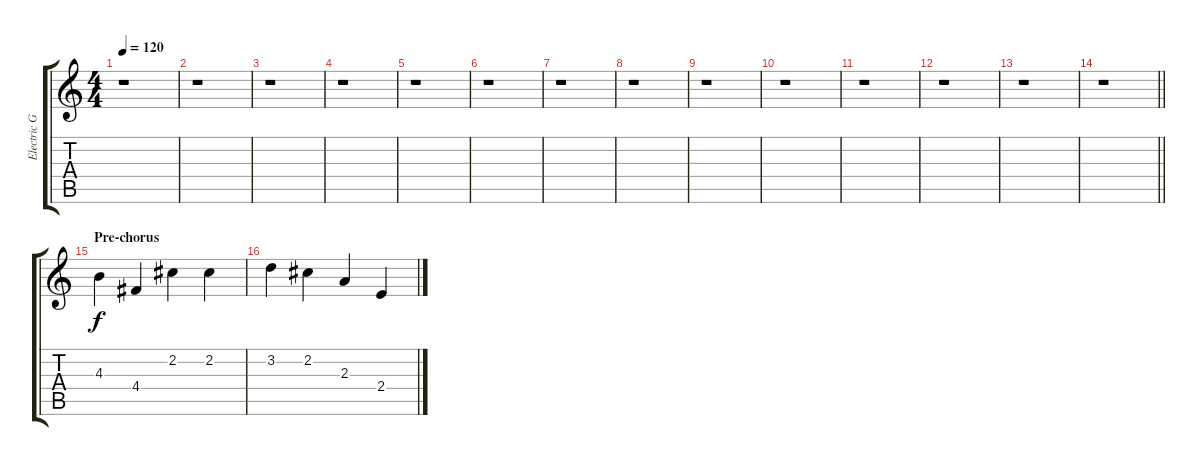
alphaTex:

\track ("Electric Gtr 1" "Electric G") {instrument electricguitarclean}
\staff {score tabs}
\tuning (E4 B3 G3 D3 A2 E2) {hide}
\ts (4 4)
\tempo 120
\clef g2
\ks c
r.1{dy f} |
r.1 |
r.1 |
r.1 |
r.1 |
r.1 |
r.1 |
r.1 |
r.1 |
r.1 |
r.1 |
r.1 |
r.1 |
\barLineRight lightlight
r.1 |
\section ("" "Pre-chorus")
4.3.4 4.4.4 2.2.4 2.2.4 |
3.2.4 2.2.4 2.3.4 2.4.4
